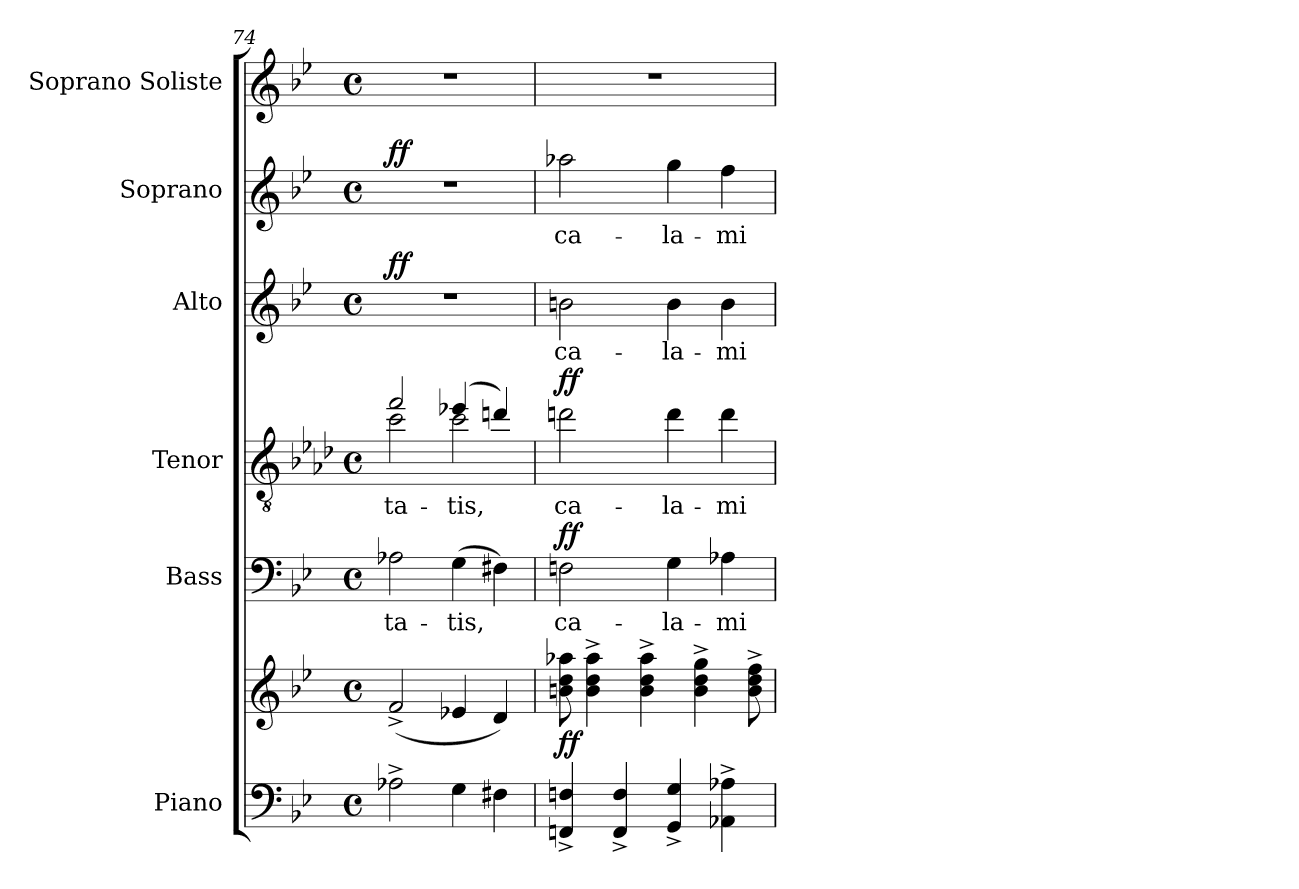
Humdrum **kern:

**kern	**kern	**dynam	**kern	**text	**dynam	**kern	**text	**dynam	**kern	**text	**dynam	**kern	**text	**dynam	**kern
*part6	*part6	*part6	*part5	*part5	*part5	*part4	*part4	*part4	*part3	*part3	*part3	*part2	*part2	*part2	*part1
*staff7	*staff6	*staff6/7	*staff5	*staff5	*staff5	*staff4	*staff4	*staff4	*staff3	*staff3	*staff3	*staff2	*staff2	*staff2	*staff1
*I"Piano	*	*	*I"Bass	*	*	*I"Tenor	*	*	*I"Alto	*	*	*I"Soprano	*	*	*I"Soprano Soliste
*I'Pno.	*	*	*I'B.	*	*	*I'T.	*	*	*I'A.	*	*	*I'S.	*	*	*
*clefF4	*clefG2	*	*clefF4	*	*	*clefGv2	*	*	*clefG2	*	*	*clefG2	*	*	*clefG2
*	*	*	*	*	*	*ITrd8c14	*	*	*	*	*	*	*	*	*
*k[b-e-]	*k[b-e-]	*	*k[b-e-]	*	*	*k[b-e-a-d-]	*	*	*k[b-e-]	*	*	*k[b-e-]	*	*	*k[b-e-]
*M4/4	*M4/4	*	*M4/4	*	*	*M4/4	*	*	*M4/4	*	*	*M4/4	*	*	*M4/4
*met(c)	*met(c)	*	*met(c)	*	*	*met(c)	*	*	*met(c)	*	*	*met(c)	*	*	*met(c)
=74	=74	=74	=74	=74	=74	=74	=74	=74	=74	=74	=74	=74	=74	=74	=74
*	*	*	*	*	*	*^	*	*	*	*	*	*	*	*	*
!	!	!	!	!	!	!	!	!	!	!	!	!LO:DY:a	!	!	!LO:DY:a	!
2A-X^\	(2f^/	.	2A-X\	-ta-	.	2fi/	2ci\	-ta-	.	1r	.	ff	1r	.	ff	1r
4G\	4e-X/	.	(4G\	-tis,	.	(4e-Xi/	2ci\	-tis,	.	.	.	.	.	.	.	.
4F#X\	4d/)	.	4F#X\)	.	.	4dni/)	.	.	.	.	.	.	.	.	.	.
*	*	*	*	*	*	*v	*v	*	*	*	*	*	*	*	*	*
=75	=75	=75	=75	=75	=75	=75	=75	=75	=75	=75	=75	=75	=75	=75	=75
!	!	!LO:DY:a=2	!	!	!LO:DY:a	!	!	!LO:DY:a	!	!	!	!	!	!	!
4FFn/^ 4Fn/^	8bn\ 8dd\ 8aa-X\	ff	2Fn\	ca-	ff	2dni\	ca-	ff	2bn\	ca-	.	2aa-X\	ca-	.	1r
.	4b\^ 4dd\^ 4aa-\^	.	.	.	.	.	.	.	.	.	.	.	.	.	.
4FF/^ 4F/^	.	.	.	.	.	.	.	.	.	.	.	.	.	.	.
.	4b\^ 4dd\^ 4aa-\^	.	.	.	.	.	.	.	.	.	.	.	.	.	.
4GG/^ 4G/^	.	.	4G\	-la-	.	4di\	-la-	.	4b\	-la-	.	4gg\	-la-	.	.
.	4b\^ 4dd\^ 4gg\^	.	.	.	.	.	.	.	.	.	.	.	.	.	.
4AA-X\^ 4A-X\^	.	.	4A-X\	-mi-	.	4di\	-mi-	.	4b\	-mi-	.	4ff\	-mi-	.	.
.	8b\^ 8dd\^ 8ff\^	.	.	.	.	.	.	.	.	.	.	.	.	.	.
=	=	=	=	=	=	=	=	=	=	=	=	=	=	=	=
*-	*-	*-	*-	*-	*-	*-	*-	*-	*-	*-	*-	*-	*-	*-	*-
